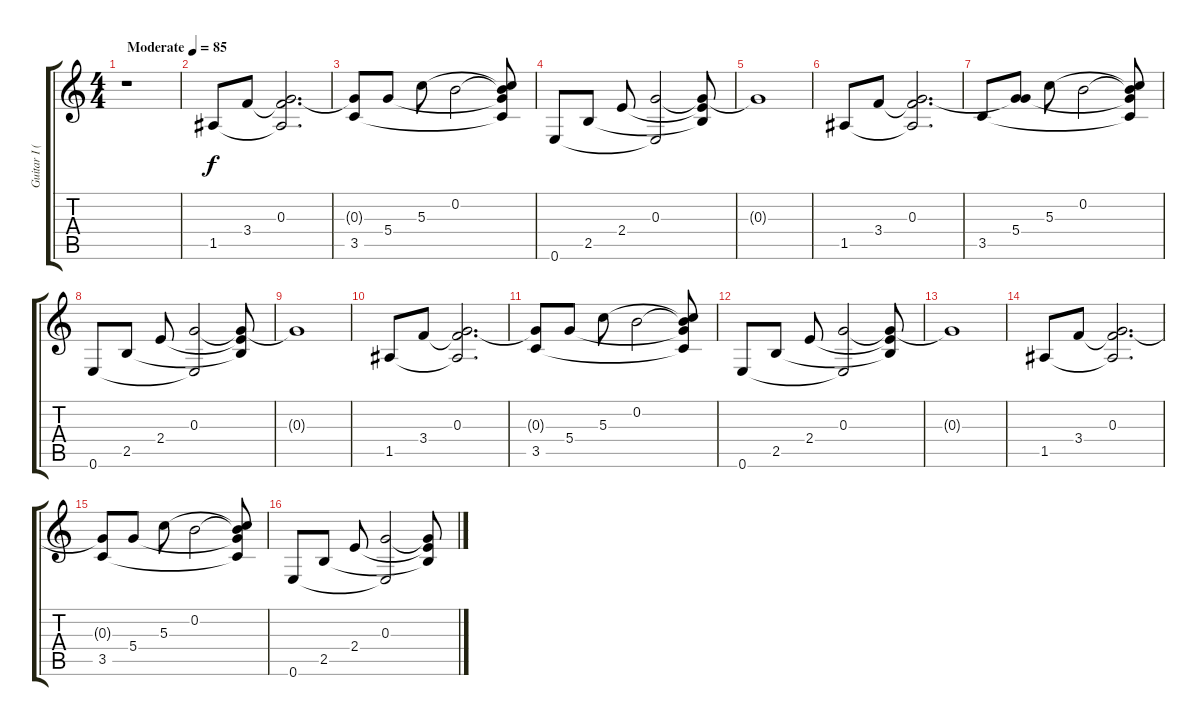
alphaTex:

\track ("Guitar I (Inoran)" "Guitar I (") {instrument electricguitarclean}
\staff {score tabs}
\tuning (E4 B3 G3 D3 A2 E2) {hide}
\ts (4 4)
\tempo (85 "Moderate")
\clef g2
\ks c
r.1{dy f instrument electricguitarclean} |
1.5.8 3.4.8 (0.3 3.4{t} 1.5{t}).2{d} |
(0.3{t} 3.5).8 5.4.8 5.3.8 0.2.2 (0.2{t} 5.3{t} 5.4{t} 3.5{t}).8 |
0.6.8 2.5.8 2.4.8 (0.3 0.6{t}).2 (0.3{t} 2.4{t} 2.5{t}).8 |
0.3{t}.1 |
1.5.8 3.4.8 (0.3 3.4{t} 1.5{t}).2{d} |
3.5.8 (0.3{t} 5.4).8 5.3.8 0.2.2 (0.2{t} 5.3{t} 5.4{t} 3.5{t}).8 |
0.6.8 2.5.8 2.4.8 (0.3 0.6{t}).2 (0.3{t} 2.4{t} 2.5{t}).8 |
0.3{t}.1 |
1.5.8 3.4.8 (0.3 3.4{t} 1.5{t}).2{d} |
(0.3{t} 3.5).8 5.4.8 5.3.8 0.2.2 (0.2{t} 5.3{t} 5.4{t} 3.5{t}).8 |
0.6.8 2.5.8 2.4.8 (0.3 0.6{t}).2 (0.3{t} 2.4{t} 2.5{t}).8 |
0.3{t}.1 |
1.5.8 3.4.8 (0.3 3.4{t} 1.5{t}).2{d} |
(0.3{t} 3.5).8 5.4.8 5.3.8 0.2.2 (0.2{t} 5.3{t} 5.4{t} 3.5{t}).8 |
0.6.8 2.5.8 2.4.8 (0.3 0.6{t}).2 (0.3{t} 2.4{t} 2.5{t}).8
